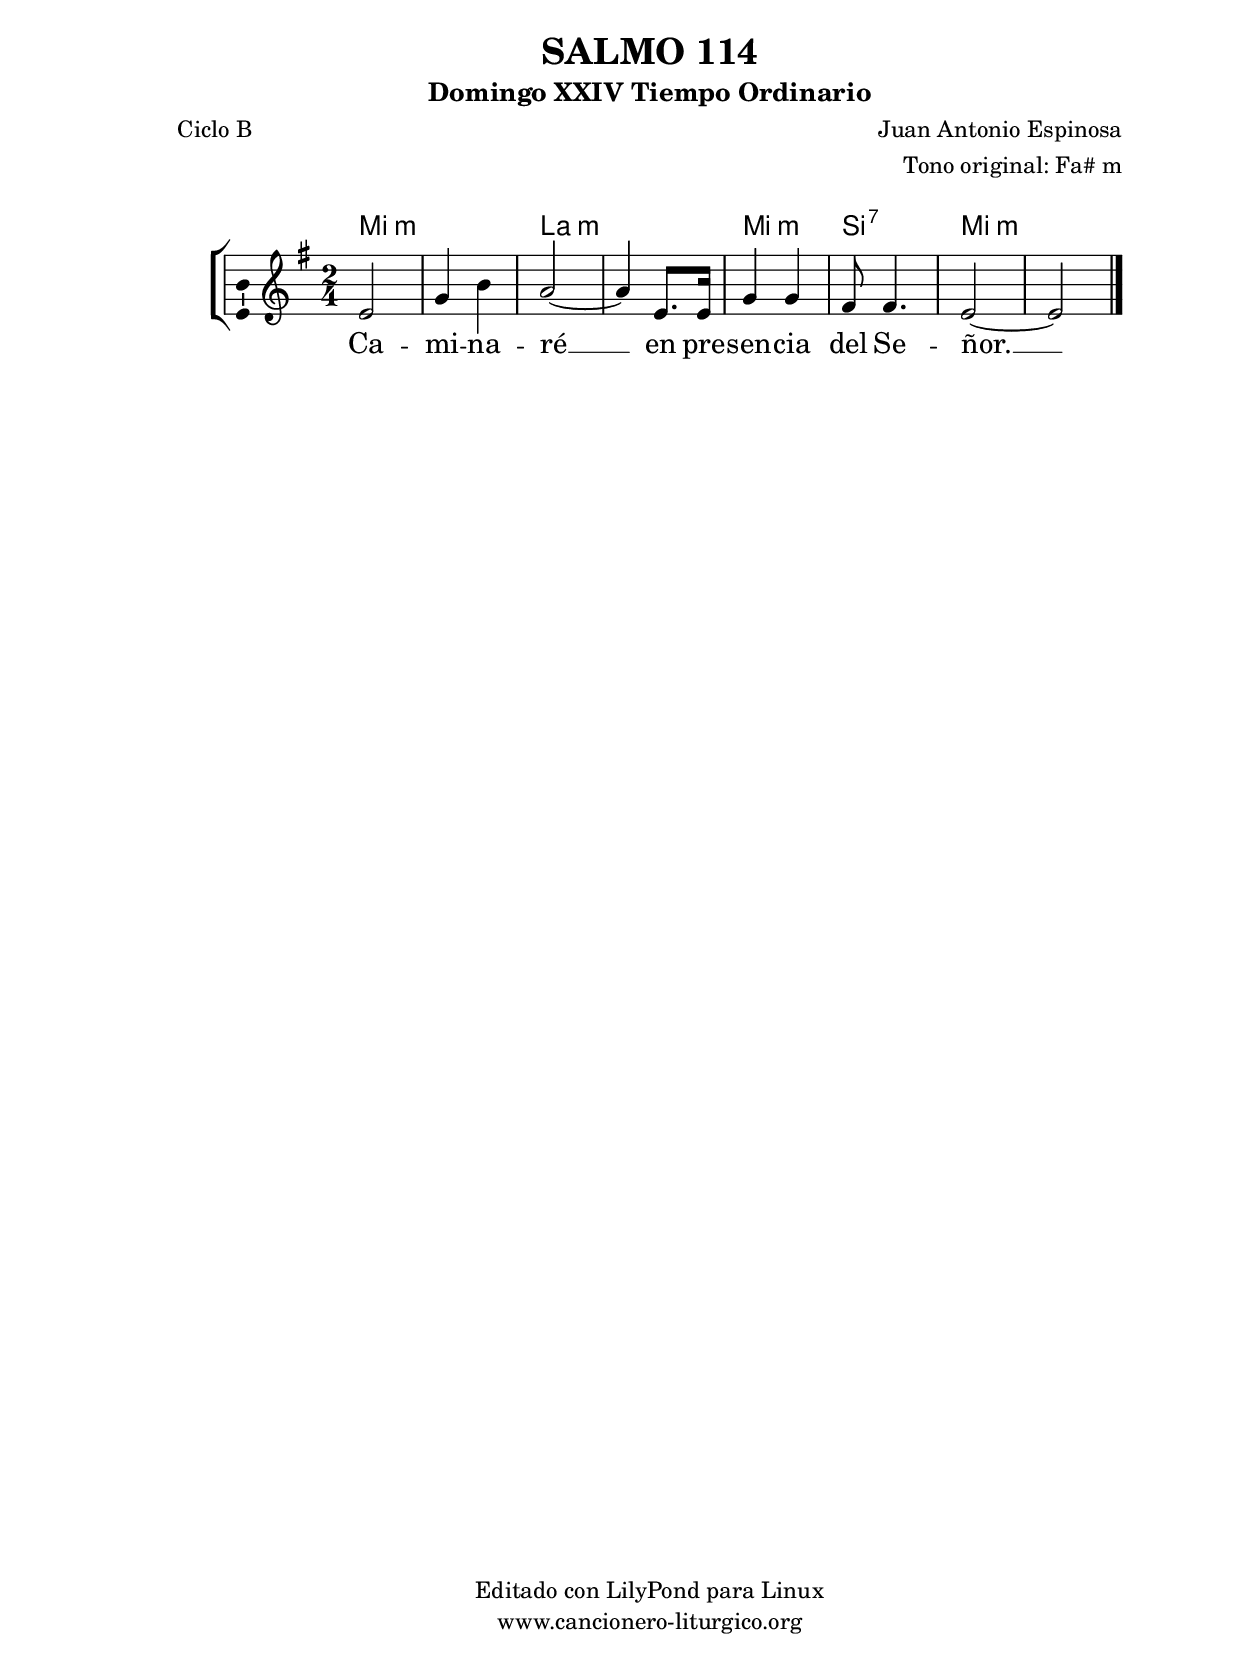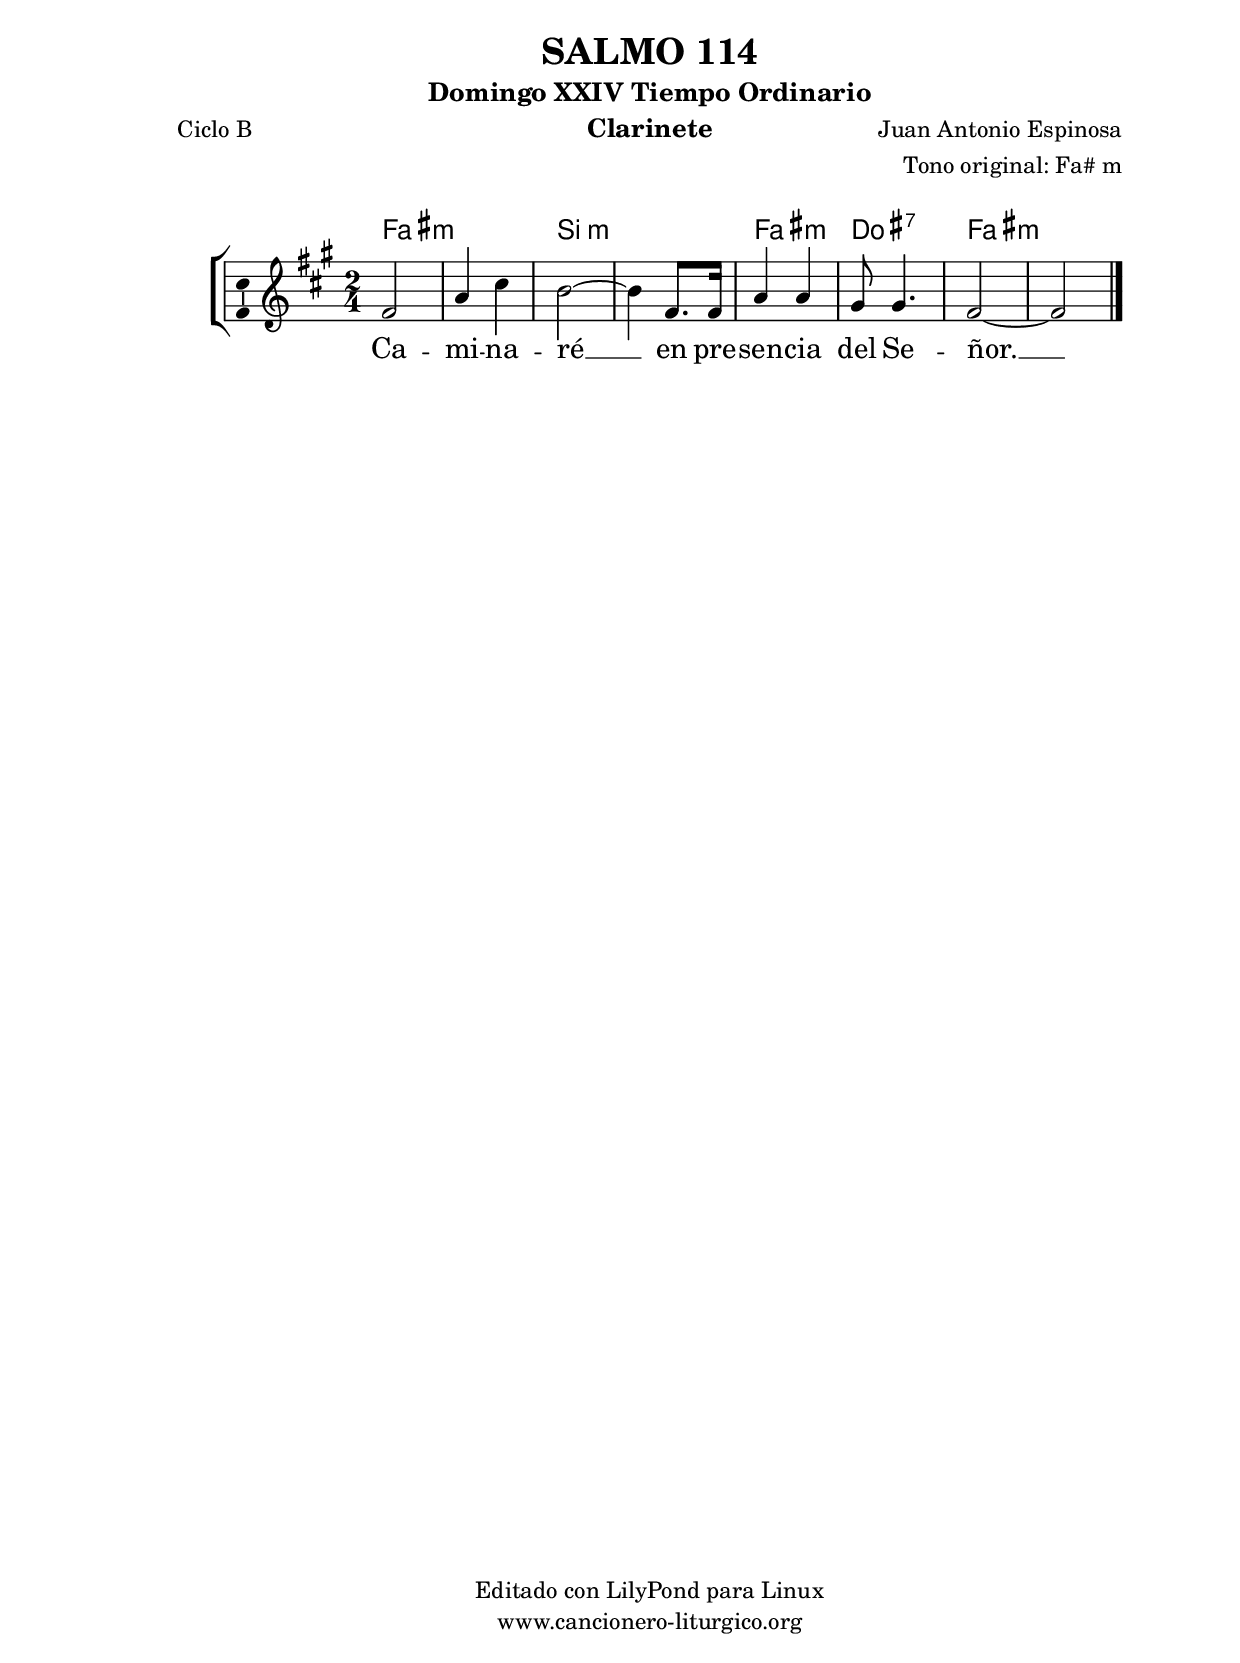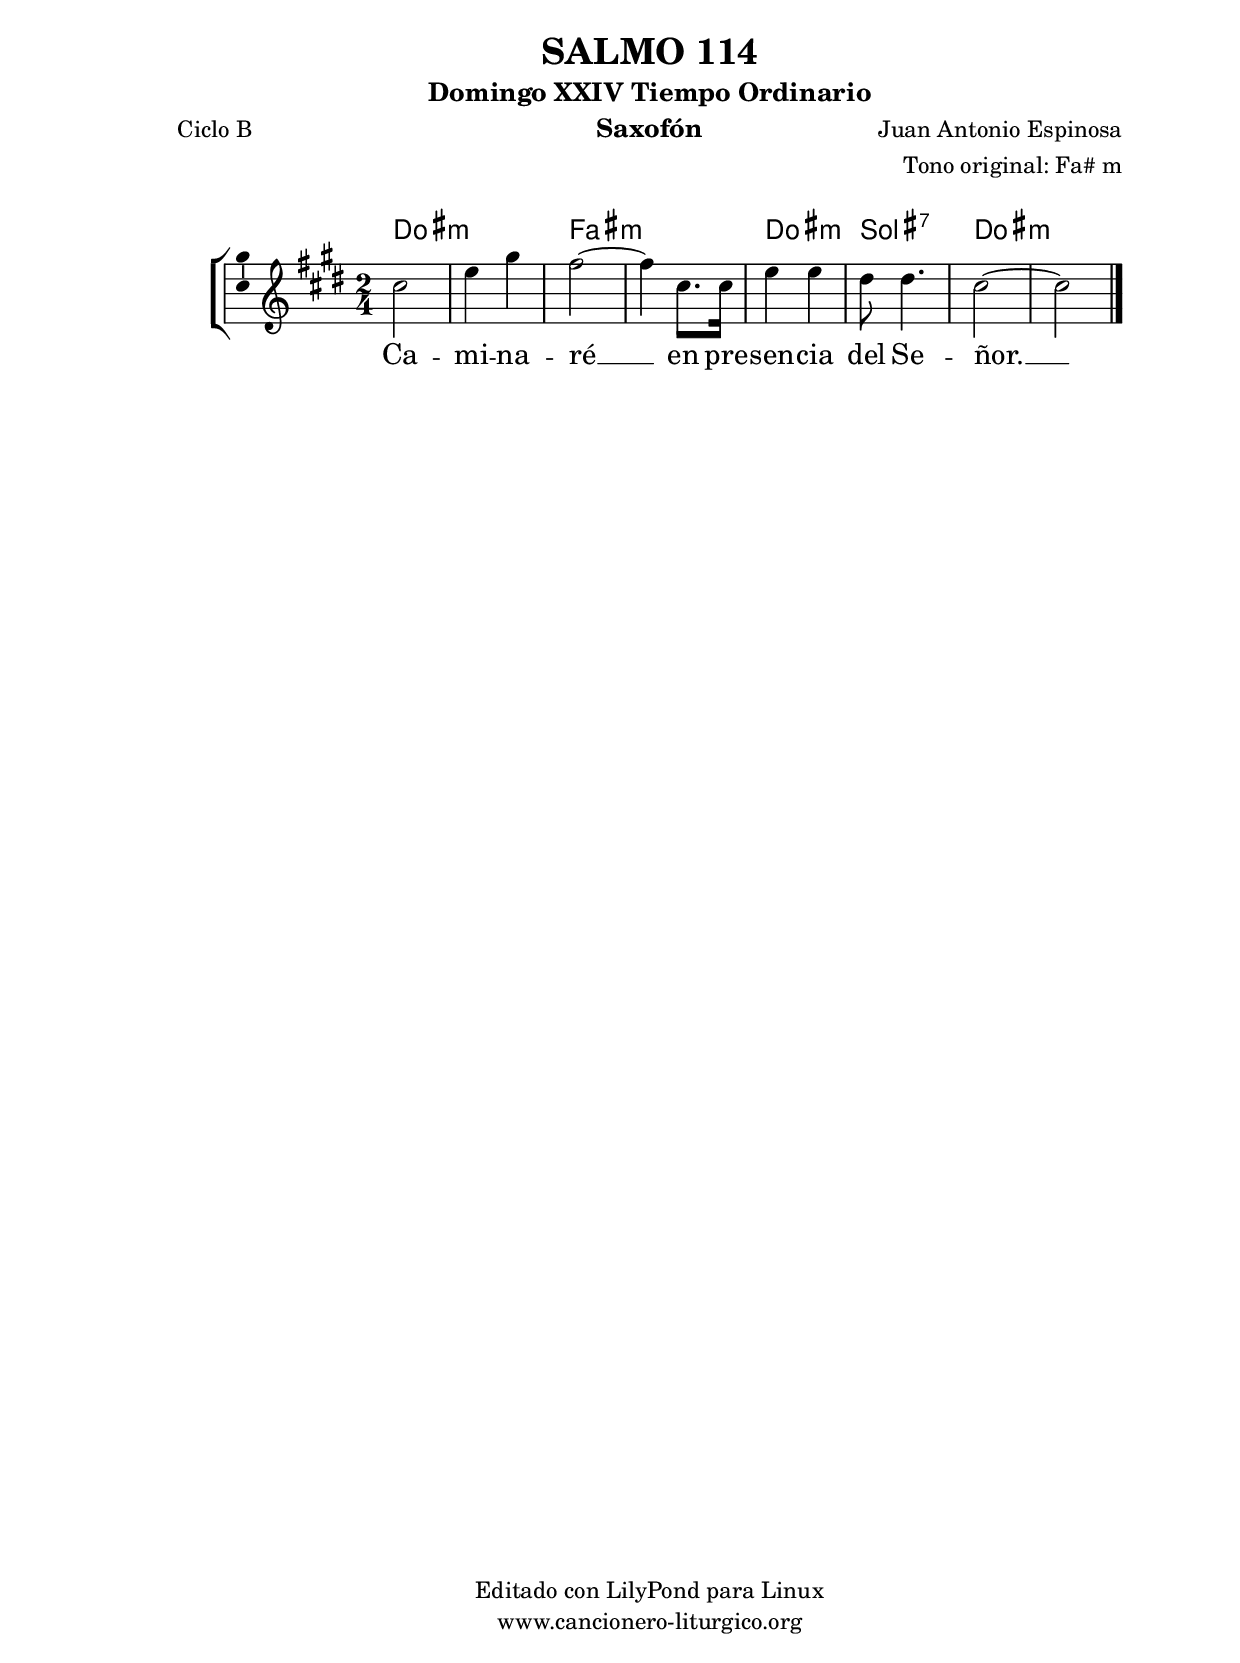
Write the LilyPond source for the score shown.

%
%para convertir .midi en .wav:
%timidity filename.midi -Ow -o finename.wav
%
%
%Para convertir de .wav a .mp3:
%lame -h -m j filename.wav
%
%
%para escuchar el midi:
%timidity nombrefichero.midi
%


%versión de lilypond para la que se ha escrito esta partitura:
\version "2.16.0"

	%Tamaño papel
	#(set-default-paper-size "a4")
	%Tamaño partitura
	#(set-global-staff-size 20)
	%No responde al pulsar sobre una nota
	#(ly:set-option 'point-and-click #f)

%parámetros del encabezamiento:
\header {
	title = "SALMO 114"
	subtitle = "Domingo XXIV Tiempo Ordinario"
	composer = "Juan Antonio Espinosa"
	poet = "Ciclo B"
	meter = ""
	arranger = "Tono original: Fa# m"
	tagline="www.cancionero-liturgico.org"
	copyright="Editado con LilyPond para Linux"
	}

%parámetros asociados al papel:
\paper  {
	oddHeaderMarkup = \markup {\fill-line { \on-the-fly #not-first-page \fromproperty #'header:title \on-the-fly #not-first-page \fromproperty #'header:composer }}
	evenHeaderMarkup = \markup {\fill-line { \fromproperty #'header:composer \fromproperty #'header:title }}
	#(set-paper-size "a4")
	print-page-number = ##f
	first-page-number = 1
	print-first-page-number = ##f
%	head-separation = 3.0 \cm
	top-margin = 2.0 \cm
	bottom-margin = 0.5\cm
%%%	bottom-margin = -1.0\cm
	left-margin = 3.0 \cm
	line-width = 16.0 \cm 
	indent = 8\mm
	interscoreline = 2.\mm
	between-system-space = 15\mm
%	para que las partituras no llenen la hoja:
	ragged-bottom = ##t
%	idem para la última hoja:
	ragged-last-bottom = ##f
%	para que las partituras llenen el ancho del papel:
	ragged-last = ##f
	after-title-space = 2.5 \cm
%page-count=1
%system-count=8

	%Flexible Vertical Spacing
%	markup-markup-spacing =
%	#'((basic-distance . 15) (minimum-distance . 15) (padding . 3))
	markup-system-spacing =
	#'((basic-distance . 15) (minimum-distance . 15) (padding . 3))
	system-system-spacing =
	#'((basic-distance . 15) (minimum-distance . 15) (padding . 3))
	score-system-spacing =
	#'((basic-distance . 15) (minimum-distance . 15) (padding . 5))
%	top-system-spacing = % header
%	#'((basic-distance . 8) (minimum-distance . 0) (padding . 3))
%	top-markup-spacing =
%	#'((basic-distance . 20) (minimum-distance . 20) (padding . 3))
	last-bottom-spacing = % footer
	#'((basic-distance . 5) (minimum-distance . 5) (padding . 3))
%	score-markup-spacing =
%	#'((basic-distance . 16) (minimum-distance . 13) (padding . 3))

	}


%parámetros que afectan a toda la partitura:
global =  {
	%clave de sol (G):
	\clef G
	%armadura:
	\transpose fis e
	\key fis \minor
	\tempo 4=100
	\set Score.tempoHideNote = ##t
	}


acordes = {
	\italianChords
	\chordmode {
	\transpose fis e
{

fis2:m s b:m s fis:m cis:7 fis:m s

	}
	}
}

melodia = 
	\transpose fis e
{
	\relative c'{
	\time 2/4

fis2
a4 cis
b2~
b4 fis8. fis16
a4 a
gis8 gis4.
fis2~
fis2

	\bar "|."
	}
	}


texto = \lyricmode {
Ca -- mi -- na -- ré __ en pre -- sen -- cia del Se -- ñor. __
	}


acordesStaff = \context ChordNames = acordesStaff <<
	\set chordChanges = ##t
	\acordes
	>>


vozStaff = \context Voice = vozStaff
\with {\consists "Ambitus_engraver"}
<<
%	\set Staff.instrumentName = ""
%	\set Staff.shortInstrumentName = ""
%	\set Staff.midiInstrument = #"clarinet"
%	\set Staff.midiInstrument = #"cello"
%	\set Staff.midiInstrument = #"flute"
	\set Staff.midiInstrument = #"electric guitar (jazz)"
%	\set Staff.midiInstrument = #"english horn"
%	\set Staff.midiInstrument = #"violin"
%	\set Staff.midiInstrument = #"glockenspiel"
	\set Staff.midiMinimumVolume = #0.7
	\set Staff.midiMaximumVolume = #0.9
	\global
	\melodia
	>>


textoStaff = \context Lyrics = textoStaff <<
	\lyricsto vozStaff \texto
	>>

\book {
	\score {
		\context ChoirStaff {
			\override StaffGroup.SystemStartBracket #'collapse-height = #1
			\override Score.SystemStartBar #'collapse-height = #1
			<<
			\acordesStaff
			\vozStaff
			\textoStaff
			>>
			}
		\layout {
	    		\context {
				\Lyrics
				\override LyricText #'font-size = #2
				}
	   		 \context {
				\Score
				%fontSize = #3
				\override StaffSymbol #'staff-space = #(magstep +3)
				%\override Beam #'thickness = #0.55
				%\override SpacingSpanner #'spacing-increment = #1.0
				%\override Slur #'height-limit = #1.5
				}
			}
		}
	\score {
		\unfoldRepeats
		\context ChoirStaff {
			<<
			\acordesStaff
			\vozStaff
			>>
			}
		\midi {
	  		\context {
	  			\Score
				tempoWholesPerMinute = #(ly:make-moment 70 4)
				}
			}
		}
	}

%Partitura para clarinete
#(define output-suffix "C")
\book {
	\header{
		instrument = "Clarinete"
		}
	\score {
		\context ChoirStaff {
			\override StaffGroup.SystemStartBracket #'collapse-height = #1
			\override Score.SystemStartBar #'collapse-height = #1
\transpose c d
			<<
			\acordesStaff
			\vozStaff
			\textoStaff
			>>
			}
		\layout {
	    		\context {
				\Lyrics
				\override LyricText #'font-size = #2
				}
	   		 \context {
				\Score
				%fontSize = #3
				\override StaffSymbol #'staff-space = #(magstep +3)
				%\override Beam #'thickness = #0.55
				%\override SpacingSpanner #'spacing-increment = #1.0
				%\override Slur #'height-limit = #1.5
				}
			}
		}
	}

%Partitura para saxofón
#(define output-suffix "S")
\book {
	\header{
		instrument = "Saxofón"
		}
	\score {
		\context ChoirStaff {
			\override StaffGroup.SystemStartBracket #'collapse-height = #1
			\override Score.SystemStartBar #'collapse-height = #1
\transpose c a
			<<
			\acordesStaff
			\vozStaff
			\textoStaff
			>>
			}
		\layout {
	    		\context {
				\Lyrics
				\override LyricText #'font-size = #2
				}
	   		 \context {
				\Score
				%fontSize = #3
				\override StaffSymbol #'staff-space = #(magstep +3)
				%\override Beam #'thickness = #0.55
				%\override SpacingSpanner #'spacing-increment = #1.0
				%\override Slur #'height-limit = #1.5
				}
			}
		}
	}

